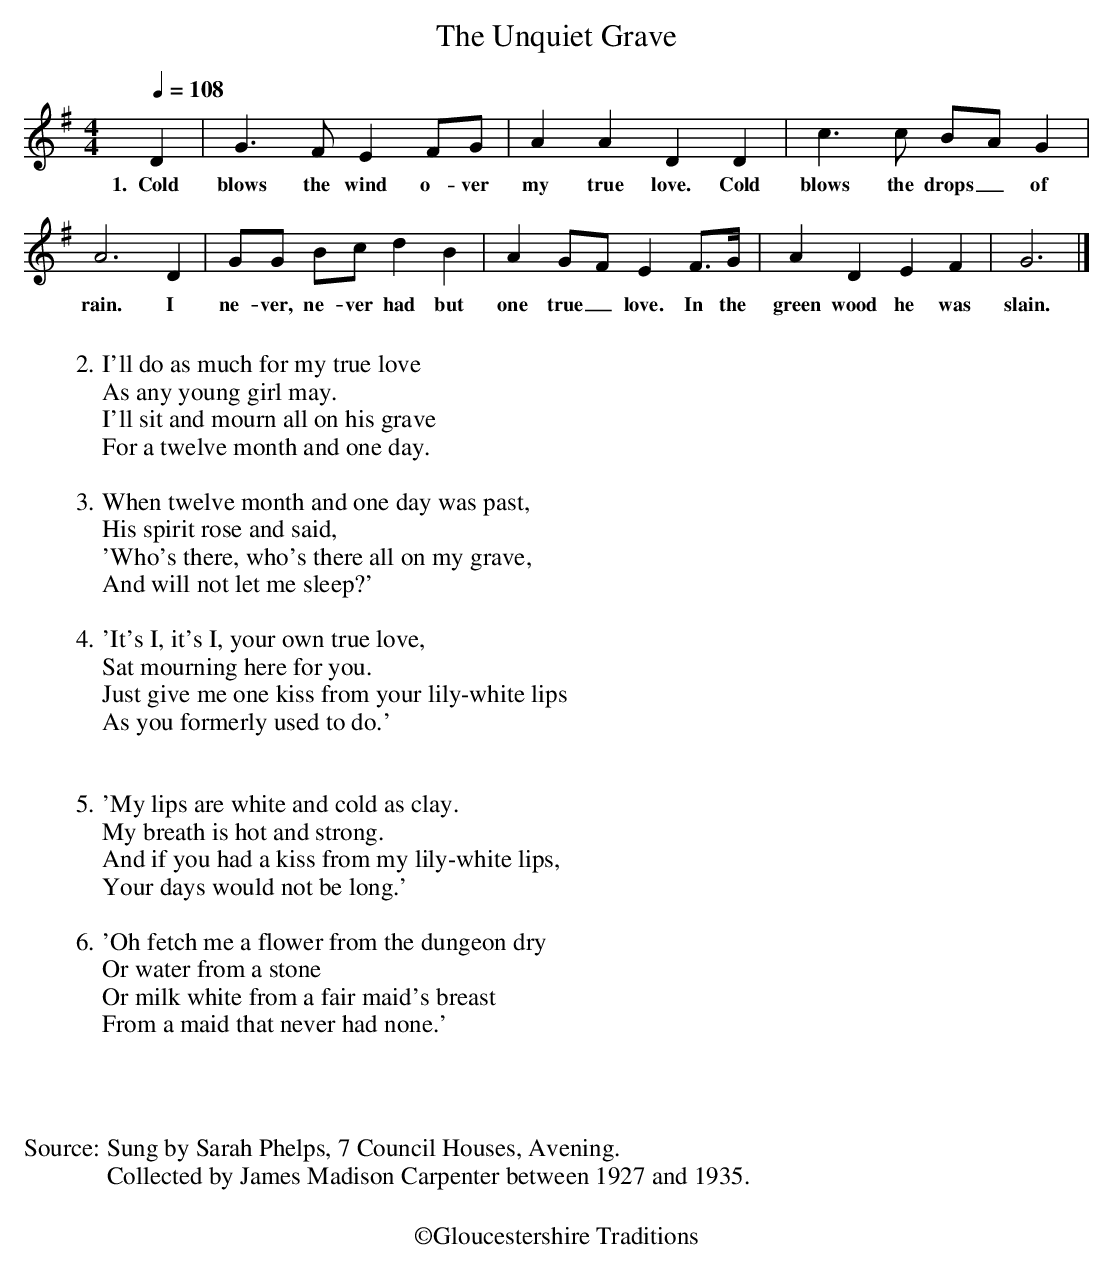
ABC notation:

X:1
T: The Unquiet Grave
M: 4/4
L:  1/4
Q:1/4=108
K: G
D|G>FE F/G/|AADD|c>c B/-A/G|
w:1.~~Cold blows the wind o-ver my true love. Cold blows the drops_ of
A3D|G/G/ B/c/dB|AG/-F/E F/>G/|ADEF|G3|]
w:rain. I ne-ver, ne-ver had but one true_ love. In the green wood he was slain.
W:
W:2. I'll do as much for my true love
W:As any young girl may.
W:I'll sit and mourn all on his grave
W:For a twelve month and one day.
W:
W:3. When twelve month and one day was past,
W:His spirit rose and said,
W:'Who's there, who's there all on my grave,
W:And will not let me sleep?'
W:
W:4. 'It's I, it's I, your own true love,
W:Sat mourning here for you.
W:Just give me one kiss from your lily-white lips
W:As you formerly used to do.'
W:
W:
W:5. 'My lips are white and cold as clay.
W:My breath is hot and strong.
W:And if you had a kiss from my lily-white lips,
W:Your days would not be long.'
W:
W:6. 'Oh fetch me a flower from the dungeon dry
W:Or water from a stone
W:Or milk white from a fair maid's breast
W:From a maid that never had none.'
W:
W:
W:
